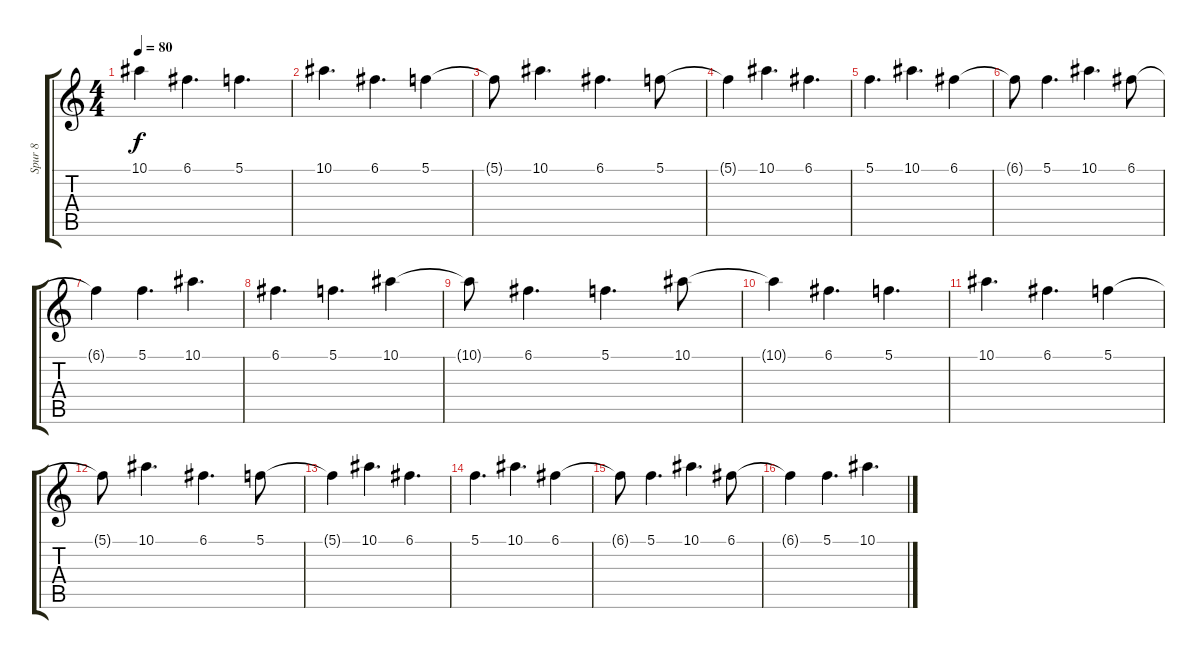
\track ("Spur 8" "Spur 8") {instrument electricguitarclean}
\staff {score tabs}
\tuning (C4 G3 Eb3 Bb2 F2 C2) {hide}
\ts (4 4)
\tempo 80
\clef g2
\ks c
10.1{t}.4{dy f} 6.1.4{d} 5.1.4{d} |
10.1.4{d} 6.1.4{d} 5.1.4 |
5.1{t}.8 10.1.4{d} 6.1.4{d} 5.1.8 |
5.1{t}.4 10.1.4{d} 6.1.4{d} |
5.1.4{d} 10.1.4{d} 6.1.4 |
6.1{t}.8 5.1.4{d} 10.1.4{d} 6.1.8 |
6.1{t}.4 5.1.4{d} 10.1.4{d} |
6.1.4{d} 5.1.4{d} 10.1.4 |
10.1{t}.8 6.1.4{d} 5.1.4{d} 10.1.8 |
10.1{t}.4 6.1.4{d} 5.1.4{d} |
10.1.4{d} 6.1.4{d} 5.1.4 |
5.1{t}.8 10.1.4{d} 6.1.4{d} 5.1.8 |
5.1{t}.4 10.1.4{d} 6.1.4{d} |
5.1.4{d} 10.1.4{d} 6.1.4 |
6.1{t}.8 5.1.4{d} 10.1.4{d} 6.1.8 |
6.1{t}.4 5.1.4{d} 10.1.4{d}
